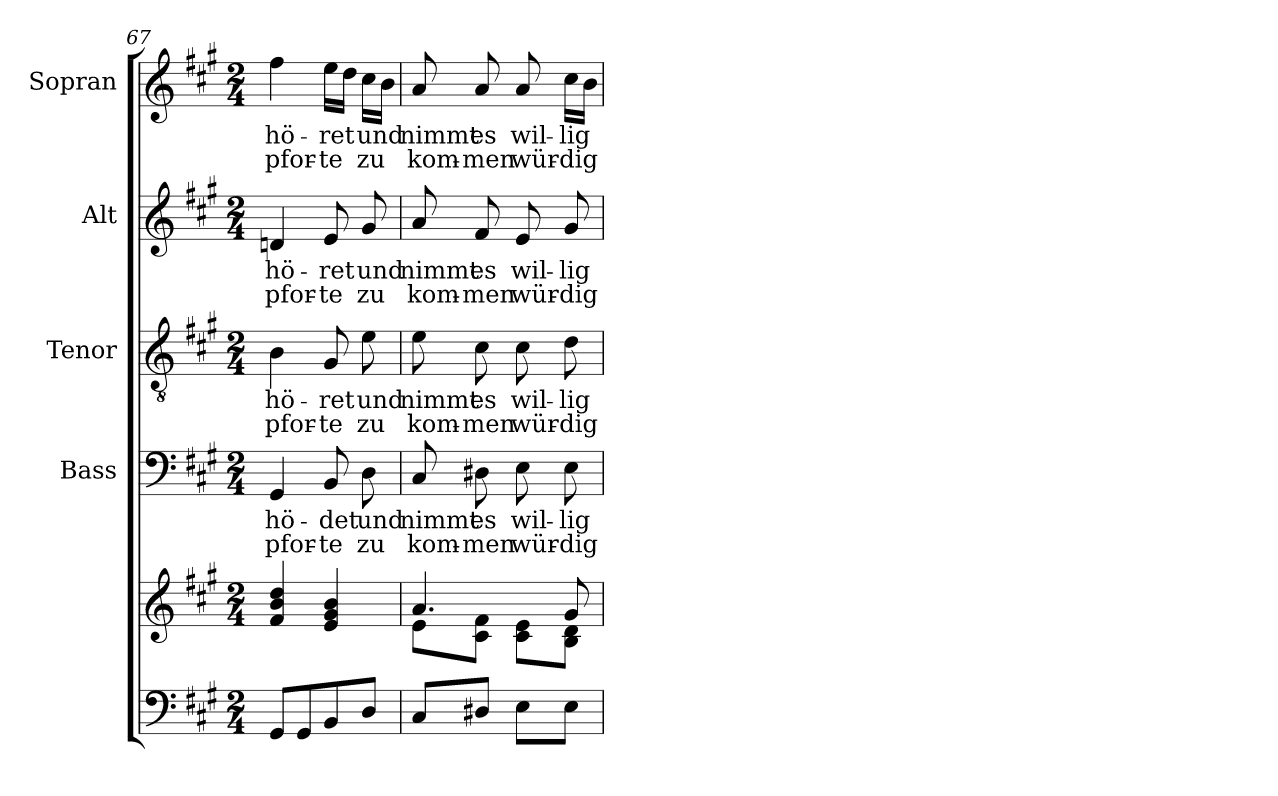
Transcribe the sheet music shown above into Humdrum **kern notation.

**kern	**kern	**kern	**text	**text	**kern	**text	**text	**kern	**text	**text	**kern	**text	**text
*part5	*part5	*part4	*part4	*part4	*part3	*part3	*part3	*part2	*part2	*part2	*part1	*part1	*part1
*staff6	*staff5	*staff4	*staff4	*staff4	*staff3	*staff3	*staff3	*staff2	*staff2	*staff2	*staff1	*staff1	*staff1
*	*	*I"Bass	*	*	*I"Tenor	*	*	*I"Alt	*	*	*I"Sopran	*	*
*	*	*I'B.	*	*	*I'T.	*	*	*I'A.	*	*	*I'S.	*	*
*clefF4	*clefG2	*clefF4	*	*	*clefGv2	*	*	*clefG2	*	*	*clefG2	*	*
*k[f#c#g#]	*k[f#c#g#]	*k[f#c#g#]	*	*	*k[f#c#g#]	*	*	*k[f#c#g#]	*	*	*k[f#c#g#]	*	*
*A:	*A:	*A:	*	*	*A:	*	*	*A:	*	*	*A:	*	*
*M2/4	*M2/4	*M2/4	*	*	*M2/4	*	*	*M2/4	*	*	*M2/4	*	*
=67	=67	=67	=67	=67	=67	=67	=67	=67	=67	=67	=67	=67	=67
!	!	!	!LO:LY:b	!LO:LY:b	!	!LO:LY:b	!LO:LY:b	!	!LO:LY:b	!LO:LY:b	!	!LO:LY:b	!LO:LY:b
8GG#/L	4f#/ 4b/ 4dd/	4GG#/	hö-	-pfor-	4B\	hö-	-pfor-	4dn/	hö-	-pfor-	4ff#\	hö-	-pfor-
8GG#/	.	.	.	.	.	.	.	.	.	.	.	.	.
!	!	!	!LO:LY:b	!LO:LY:b	!	!LO:LY:b	!LO:LY:b	!	!LO:LY:b	!LO:LY:b	!	!LO:LY:b	!LO:LY:b
8BB/	4e/ 4g#/ 4b/	8BB/	-det	-te	8G#/	-ret	-te	8e/	-ret	-te	16ee\LL	-ret	-te
.	.	.	.	.	.	.	.	.	.	.	16dd\JJ	.	.
!	!	!	!LO:LY:b	!LO:LY:b	!	!LO:LY:b	!LO:LY:b	!	!LO:LY:b	!LO:LY:b	!	!LO:LY:b	!LO:LY:b
8D/J	.	8D\	und	zu	8e\	und	zu	8g#/	und	zu	16cc#\LL	und	zu
.	.	.	.	.	.	.	.	.	.	.	16b\JJ	.	.
=68	=68	=68	=68	=68	=68	=68	=68	=68	=68	=68	=68	=68	=68
*	*^	*	*	*	*	*	*	*	*	*	*	*	*
!	!	!	!	!LO:LY:b	!LO:LY:b	!	!LO:LY:b	!LO:LY:b	!	!LO:LY:b	!LO:LY:b	!	!LO:LY:b	!LO:LY:b
8C#/L	4.a/	8e\L	8C#/	nimmt	kom-	8e\	nimmt	kom-	8a/	nimmt	kom-	8a/	nimmt	kom-
!	!	!	!	!LO:LY:b	!LO:LY:b	!	!LO:LY:b	!LO:LY:b	!	!LO:LY:b	!LO:LY:b	!	!LO:LY:b	!LO:LY:b
8D#X/J	.	8c#\ 8f#\J	8D#X\	es	-men	8c#\	es	-men	8f#/	es	-men	8a/	es	-men
!	!	!	!	!LO:LY:b	!LO:LY:b	!	!LO:LY:b	!LO:LY:b	!	!LO:LY:b	!LO:LY:b	!	!LO:LY:b	!LO:LY:b
8E\L	.	8c#\ 8e\L	8E\	wil-	wür-	8c#\	wil-	wür-	8e/	wil-	wür-	8a/	wil-	wür-
!	!	!	!	!LO:LY:b	!LO:LY:b	!	!LO:LY:b	!LO:LY:b	!	!LO:LY:b	!LO:LY:b	!	!LO:LY:b	!LO:LY:b
8E\J	8g#/	8B\ 8d\J	8E\	-lig	-dig	8d\	-lig	-dig	8g#/	-lig	-dig	16cc#\LL	-lig	-dig
.	.	.	.	.	.	.	.	.	.	.	.	16b\JJ	.	.
*	*v	*v	*	*	*	*	*	*	*	*	*	*	*	*
=	=	=	=	=	=	=	=	=	=	=	=	=	=
*-	*-	*-	*-	*-	*-	*-	*-	*-	*-	*-	*-	*-	*-
